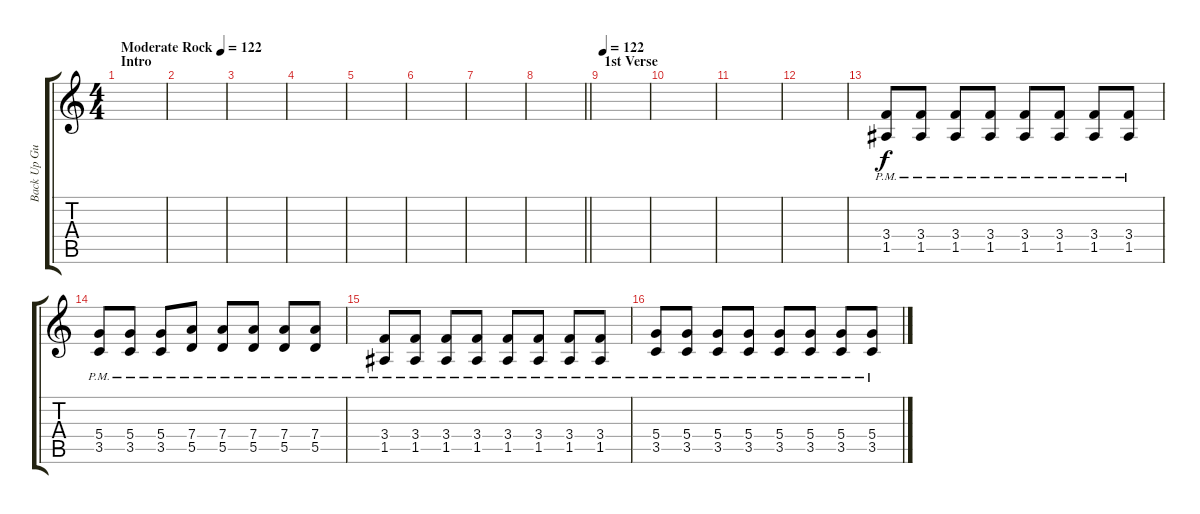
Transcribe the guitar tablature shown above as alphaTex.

\track ("Back Up Guitar" "Back Up Gu") {instrument overdrivenguitar}
\staff {score tabs}
\tuning (E4 B3 G3 D3 A2 E2) {hide}
\ts (4 4)
\section ("" "Intro")
\tempo (122 "Moderate Rock")
\clef g2
\ks c
|
|
|
|
|
|
|
\barLineRight lightlight
|
\section ("" "1st Verse")
\tempo 122
|
|
|
|
(3.4{pm} 1.5{pm}).8 (3.4{pm} 1.5{pm}).8 (3.4{pm} 1.5{pm}).8 (3.4{pm} 1.5{pm}).8 (3.4{pm} 1.5{pm}).8 (3.4{pm} 1.5{pm}).8 (3.4{pm} 1.5{pm}).8 (3.4{pm} 1.5{pm}).8 |
(5.4{pm} 3.5{pm}).8 (5.4{pm} 3.5{pm}).8 (5.4{pm} 3.5{pm}).8 (7.4{pm} 5.5{pm}).8 (7.4{pm} 5.5{pm}).8 (7.4{pm} 5.5{pm}).8 (7.4{pm} 5.5{pm}).8 (7.4{pm} 5.5{pm}).8 |
(3.4{pm} 1.5{pm}).8 (3.4{pm} 1.5{pm}).8 (3.4{pm} 1.5{pm}).8 (3.4{pm} 1.5{pm}).8 (3.4{pm} 1.5{pm}).8 (3.4{pm} 1.5{pm}).8 (3.4{pm} 1.5{pm}).8 (3.4{pm} 1.5{pm}).8 |
(5.4{pm} 3.5{pm}).8 (5.4{pm} 3.5{pm}).8 (5.4{pm} 3.5{pm}).8 (5.4{pm} 3.5{pm}).8 (5.4{pm} 3.5{pm}).8 (5.4{pm} 3.5{pm}).8 (5.4{pm} 3.5{pm}).8 (5.4{pm} 3.5{pm}).8
